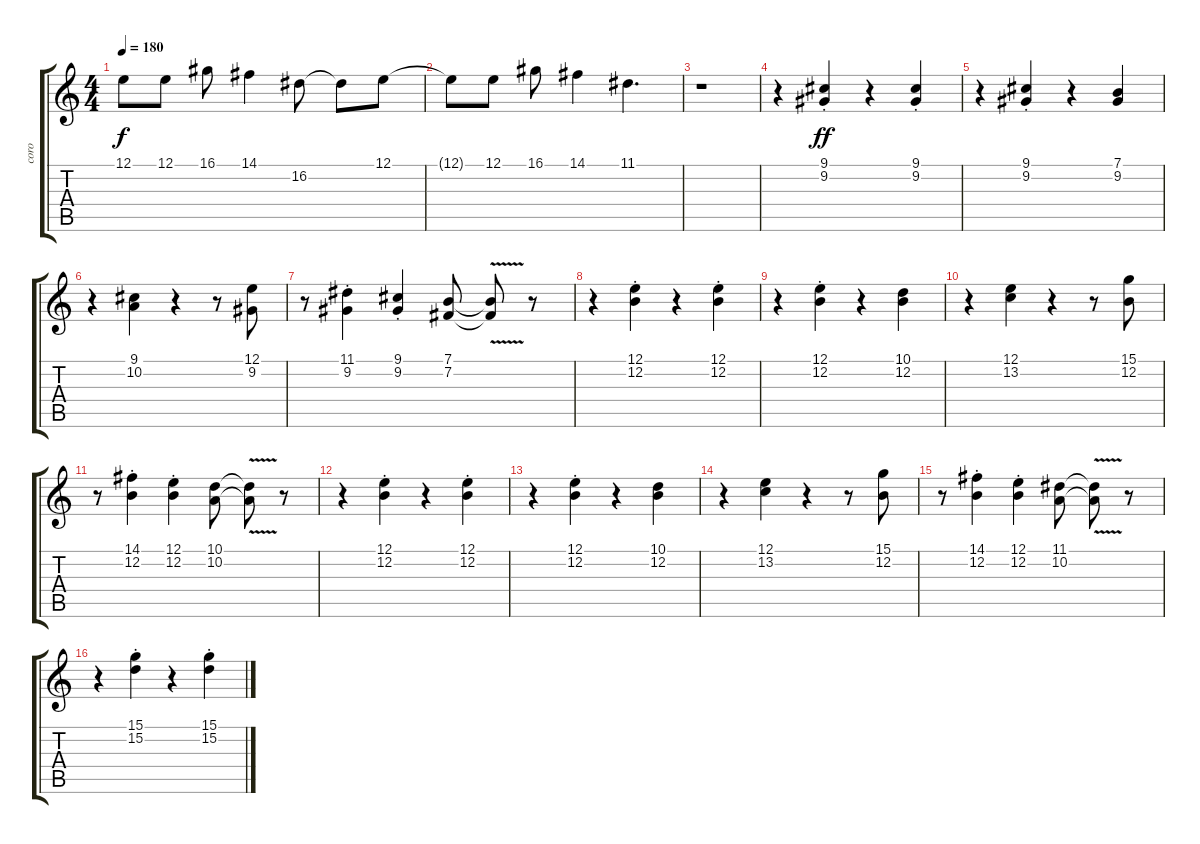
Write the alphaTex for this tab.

\track ("coro" "coro") {instrument choiraahs}
\staff {score tabs}
\tuning (E4 B3 G3 D3 A2 E2) {hide}
\ts (4 4)
\tempo 180
\clef g2
\ks c
12.1.8{dy f} 12.1.8 16.1.8 14.1.4 16.2.8 16.2{t}.8 12.1.8 |
12.1{t}.8 12.1.8 16.1.8 14.1.4 11.1.4{d} |
r.1 |
r.4 (9.1{st} 9.2{st}).4{dy ff} r.4 (9.1{st} 9.2{st}).4 |
r.4 (9.1{st} 9.2{st}).4 r.4 (7.1 9.2).4 |
r.4 (9.1 10.2).4 r.4 r.8 (12.1 9.2).8 |
r.8 (11.1{st} 9.2{st}).4 (9.1{st} 9.2{st}).4 (7.1 7.2).8 (7.1{v t} 7.2{v t}).8 r.8 |
r.4 (12.1{st} 12.2).4 r.4 (12.1{st} 12.2{st}).4 |
r.4 (12.1{st} 12.2{st}).4 r.4 (10.1 12.2).4 |
r.4 (12.1 13.2).4 r.4 r.8 (15.1 12.2).8 |
r.8 (14.1{st} 12.2{st}).4 (12.1{st} 12.2{st}).4 (10.1 10.2).8 (10.1{v t} 10.2{v t}).8 r.8 |
r.4 (12.1{st} 12.2).4 r.4 (12.1{st} 12.2{st}).4 |
r.4 (12.1{st} 12.2{st}).4 r.4 (10.1 12.2).4 |
r.4 (12.1 13.2).4 r.4 r.8 (15.1 12.2).8 |
r.8 (14.1{st} 12.2{st}).4 (12.1{st} 12.2{st}).4 (11.1 10.2).8 (11.1{v t} 10.2{v t}).8 r.8 |
r.4 (15.1{st} 15.2).4 r.4 (15.1{st} 15.2{st}).4
